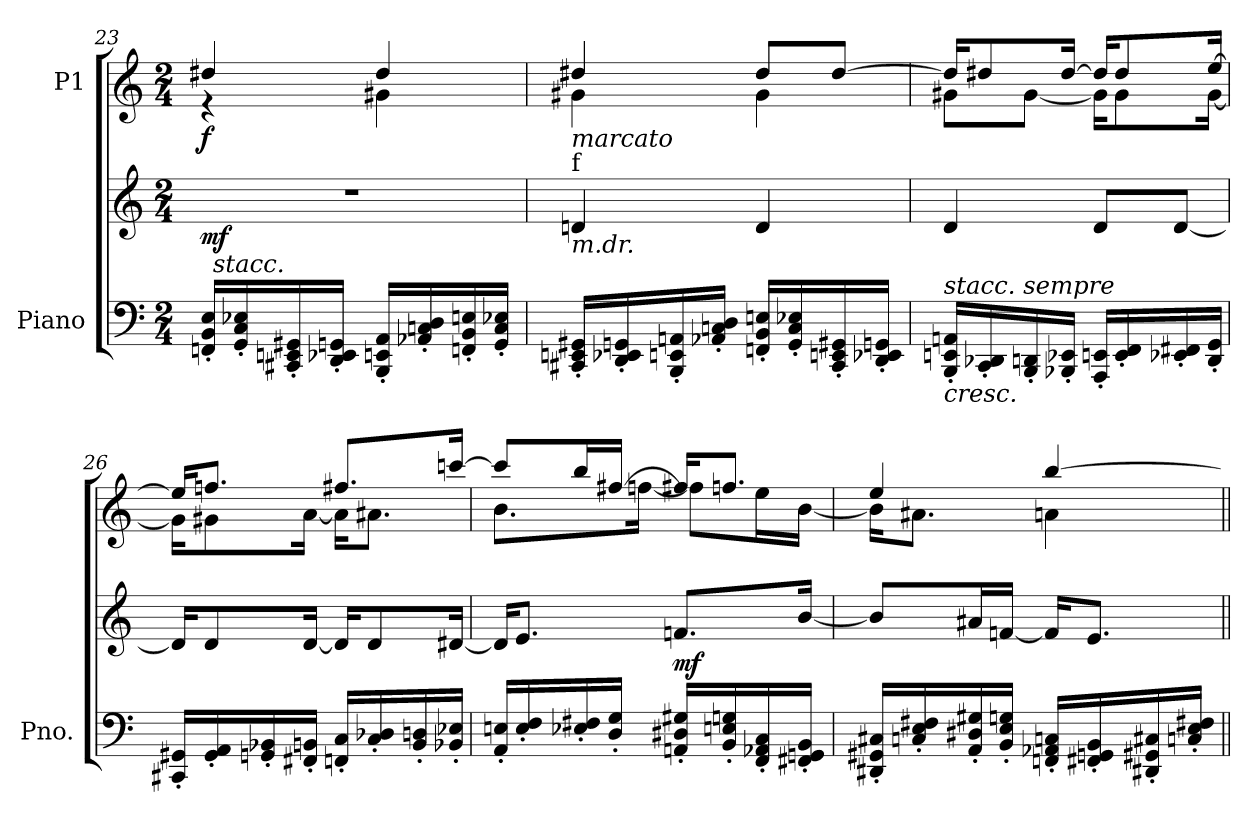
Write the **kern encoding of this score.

**kern	**kern	**dynam	**kern	**dynam
*part2	*part2	*part2	*part1	*part1
*staff3	*staff2	*staff2/3	*staff1	*staff1
*I"Piano	*	*	*I"P1	*
*I'Pno.	*	*	*	*
!!LO:PB:g=z
*clefF4	*clefG2	*	*clefG2	*
*k[]	*k[]	*	*k[]	*
*C:	*C:	*	*C:	*
*M2/4	*M2/4	*	*M2/4	*
*MM80	*MM80	*	*MM80	*
*8ba	*	*	*	*
=23	=23	=23	=23	=23
!	!	!	!LO:TX:a:t=(Sujet, canon à 3 voix)	!
!	!	!	!LO:TX:b:i:t=marcato	!
!	!LO:N:vis=1	!	!	!
*^	*	*	*^	*
16FFFni/' 16BBBi' 16EEi'LL	64ryy	2r	mf	4dd#Xi/	4r	f
.	512ryy	.	.	.	.	.
!	!LO:TX:a:i:t=stacc.	!	!	!	!	!
.	4ryy	.	.	.	.	.
16GGGi/' 16CCi' 16EE-Xi'	.	.	.	.	.	.
16CCC#Xi/' 16EEEni' 16GGG#Xi'	.	.	.	.	.	.
16DDDi/' 16EEE-Xi' 16GGGni'JJ	.	.	.	.	.	.
16BBBBi/' 16EEEni' 16AAAi'LL	.	.	.	4dd#i/	4g#Xi\	.
.	8ryy	.	.	.	.	.
16AAA-Xi/' 16CCni' 16DDi'	.	.	.	.	.	.
16FFFni/' 16BBBi' 16EEni'	.	.	.	.	.	.
.	16ryy	.	.	.	.	.
16GGGi/' 16CCi' 16EE-Xi'JJ	.	.	.	.	.	.
.	32ryy	.	.	.	.	.
.	128..ryy	.	.	.	.	.
=24	=24	=24	=24	=24	=24	=24
!	!	!LO:TX:a:t=f	!	!	!	!
!	!	!LO:TX:i:t=marcato	!	!	!	!
!	!	!LO:TX:b:i:t=m.dr.	!	!	!	!
*v	*v	*	*	*	*	*
16CCC#Xi/' 16EEEni' 16GGG#Xi'LL	4dni/	.	4dd#Xi/	4g#Xi\	.
16DDDi/' 16EEE-Xi' 16GGGni'	.	.	.	.	.
16BBBBi/' 16EEEni' 16AAAni'	.	.	.	.	.
16AAA-Xi/' 16CCni' 16DDi'JJ	.	.	.	.	.
16FFFni/' 16BBBi' 16EEni'LL	4di/	.	8dd#i/L	4g#i\	.
16GGGi/' 16CCi' 16EE-Xi'	.	.	.	.	.
16CCC#i/' 16EEEni' 16GGG#Xi'	.	.	[>8dd#i/J	.	.
16DDDi/' 16EEE-Xi' 16GGGni'JJ	.	.	.	.	.
=25	=25	=25	=25	=25	=25
!LO:TX:a:i:t=stacc. sempre	!	!	!	!	!
!	!	!LO:HP:b=2	!	!	!
16BBBBi/' 16EEEni' 16AAAni'LL	4di/	<	16dd#i/KL]	8g#Xi\L	.
16CCCi/' 16DDD-Xi'	.	.	8dd#Xi/	.	.
16BBBBi/' 16DDDni'	.	.	.	[<8g#i\J	.
16BBBB-Xi/' 16EEE-Xi'JJ	.	.	[>16dd#i/Jk	.	.
16AAAAi/' 16EEEni'LL	8di/L	.	16dd#i/KL]	16g#i\KL]	.
16EEEi/' 16FFFi'	.	.	8dd#i/	8g#i\	.
16EEE-Xi/' 16FFF#Xi'	[<8di/J	.	.	.	.
16DDDi/' 16GGGi'JJ	.	.	[>16eei/Jk	[<16g#i\Jk	.
!!LO:LB:g=z	!!
=26	=26	=26	=26	=26	=26
16CCC#Xi/' 16GGG#Xi'LL	16di/KL]	.	16eei/KL]	16g#i\KL]	.
16GGG#i/' 16AAAi'	8di/	.	8.ffni/J	8g#Xi\	.
16GGGni/' 16BBB-Xi'	.	.	.	.	.
16FFF#Xi/' 16BBBni'JJ	[<16di/Jk	.	.	[<16ai\Jk	.
16FFFni/' 16CCi'LL	16di/KL]	.	8.ff#Xi/L	16ai\KL]	.
16CCi/' 16DD-Xi'	8di/	.	.	8.a#Xi\J	.
16BBBi/' 16DDni'	.	.	.	.	.
16BBB-Xi/' 16EE-Xi'JJ	[<16d#Xi/Jk	.	[>16cccni/Jk	.	.
=27	=27	=27	=27	=27	=27
16AAAi/' 16EEni'LL	16d#i/KL]	.	8ccci/L]	8.bi\L	.
16EEi/' 16FFi'	8.ei/J	.	.	.	.
16EE-Xi/' 16FF#Xi'	.	.	16bbi/L	.	.
16DDi/' 16GGi'JJ	.	.	[>16ff#Xi/JJ	[<16ffni\Jk	.
16AAAni/' 16DD#Xi' 16GG#Xi'LL	8.fni/L	mf	16ff#Xi/KL]	8ffni\L]	.
16BBBi/' 16EEni' 16GGni'	.	.	8.ffni/J	.	.
16FFFi/' 16AAA-Xi' 16CCi'	.	.	.	16eei\L	.
16FFF#Xi/' 16GGGni' 16BBBi'JJ	[<16bi/Jk	.	.	[<16bi\JJ	.
*	*	*	*v	*v	*
.	.	[	.	.
=28	=28	=28	=28	=28
*	*	*	*^	*
16DDD#Xi/' 16GGG#Xi' 16CC#Xi'LL	8bi/L]	.	4eei/	16bi\KL]	.
16CCni/' 16EEi' 16FF#Xi'	.	.	.	8.a#Xi\J	.
16AAAi/' 16DD#Xi' 16GG#Xi'	16a#Xi/L	.	.	.	.
16BBBi/' 16EEi' 16GGni'JJ	[<16fni/JJ	.	.	.	.
16FFFni/' 16AAA-Xi' 16CCni'LL	16fi/KL]	.	[>4bbi/	4ani\	.
16FFF#Xi/' 16GGGni' 16BBBi'	8.ei/J	.	.	.	.
16DDD#Xi/' 16GGG#Xi' 16CC#Xi'	.	.	.	.	.
16CCni/' 16EEi' 16FF#Xi'JJ	.	.	.	.	.
*	*	*	*v	*v	*
*	*X8ba	*	*	*
=||	=||	=||	=||	=||
*-	*-	*-	*-	*-
